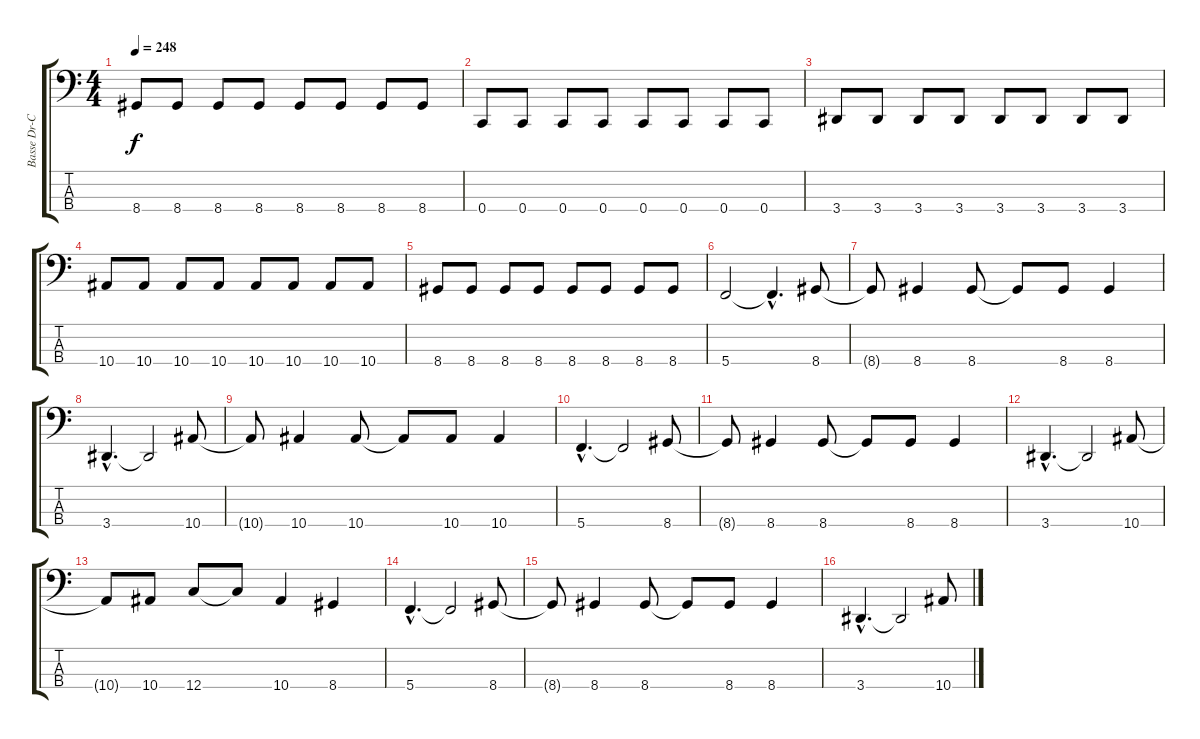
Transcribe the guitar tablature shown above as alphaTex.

\track ("Basse Dr-C" "Basse Dr-C") {instrument electricbasspick}
\staff {score tabs}
\tuning (F2 C2 G1 C1) {hide}
\ts (4 4)
\tempo 248
\clef f4
\ks c
8.4.8{dy f} 8.4.8 8.4.8 8.4.8 8.4.8 8.4.8 8.4.8 8.4.8 |
0.4.8 0.4.8 0.4.8 0.4.8 0.4.8 0.4.8 0.4.8 0.4.8 |
3.4.8 3.4.8 3.4.8 3.4.8 3.4.8 3.4.8 3.4.8 3.4.8 |
10.4.8 10.4.8 10.4.8 10.4.8 10.4.8 10.4.8 10.4.8 10.4.8 |
8.4.8 8.4.8 8.4.8 8.4.8 8.4.8 8.4.8 8.4.8 8.4.8 |
5.4.2 5.4{hac t}.4{d} 8.4.8 |
8.4{t}.8 8.4.4 8.4.8 8.4{t}.8 8.4.8 8.4.4 |
3.4{hac}.4{d} 3.4{t}.2 10.4.8 |
10.4{t}.8 10.4.4 10.4.8 10.4{t}.8 10.4.8 10.4.4 |
5.4{hac}.4{d} 5.4{t}.2 8.4.8 |
8.4{t}.8 8.4.4 8.4.8 8.4{t}.8 8.4.8 8.4.4 |
3.4{hac}.4{d} 3.4{t}.2 10.4.8 |
10.4{t}.8 10.4.8 12.4.8 12.4{t}.8 10.4.4 8.4.4 |
5.4{hac}.4{d} 5.4{t}.2 8.4.8 |
8.4{t}.8 8.4.4 8.4.8 8.4{t}.8 8.4.8 8.4.4 |
3.4{hac}.4{d} 3.4{t}.2 10.4.8
